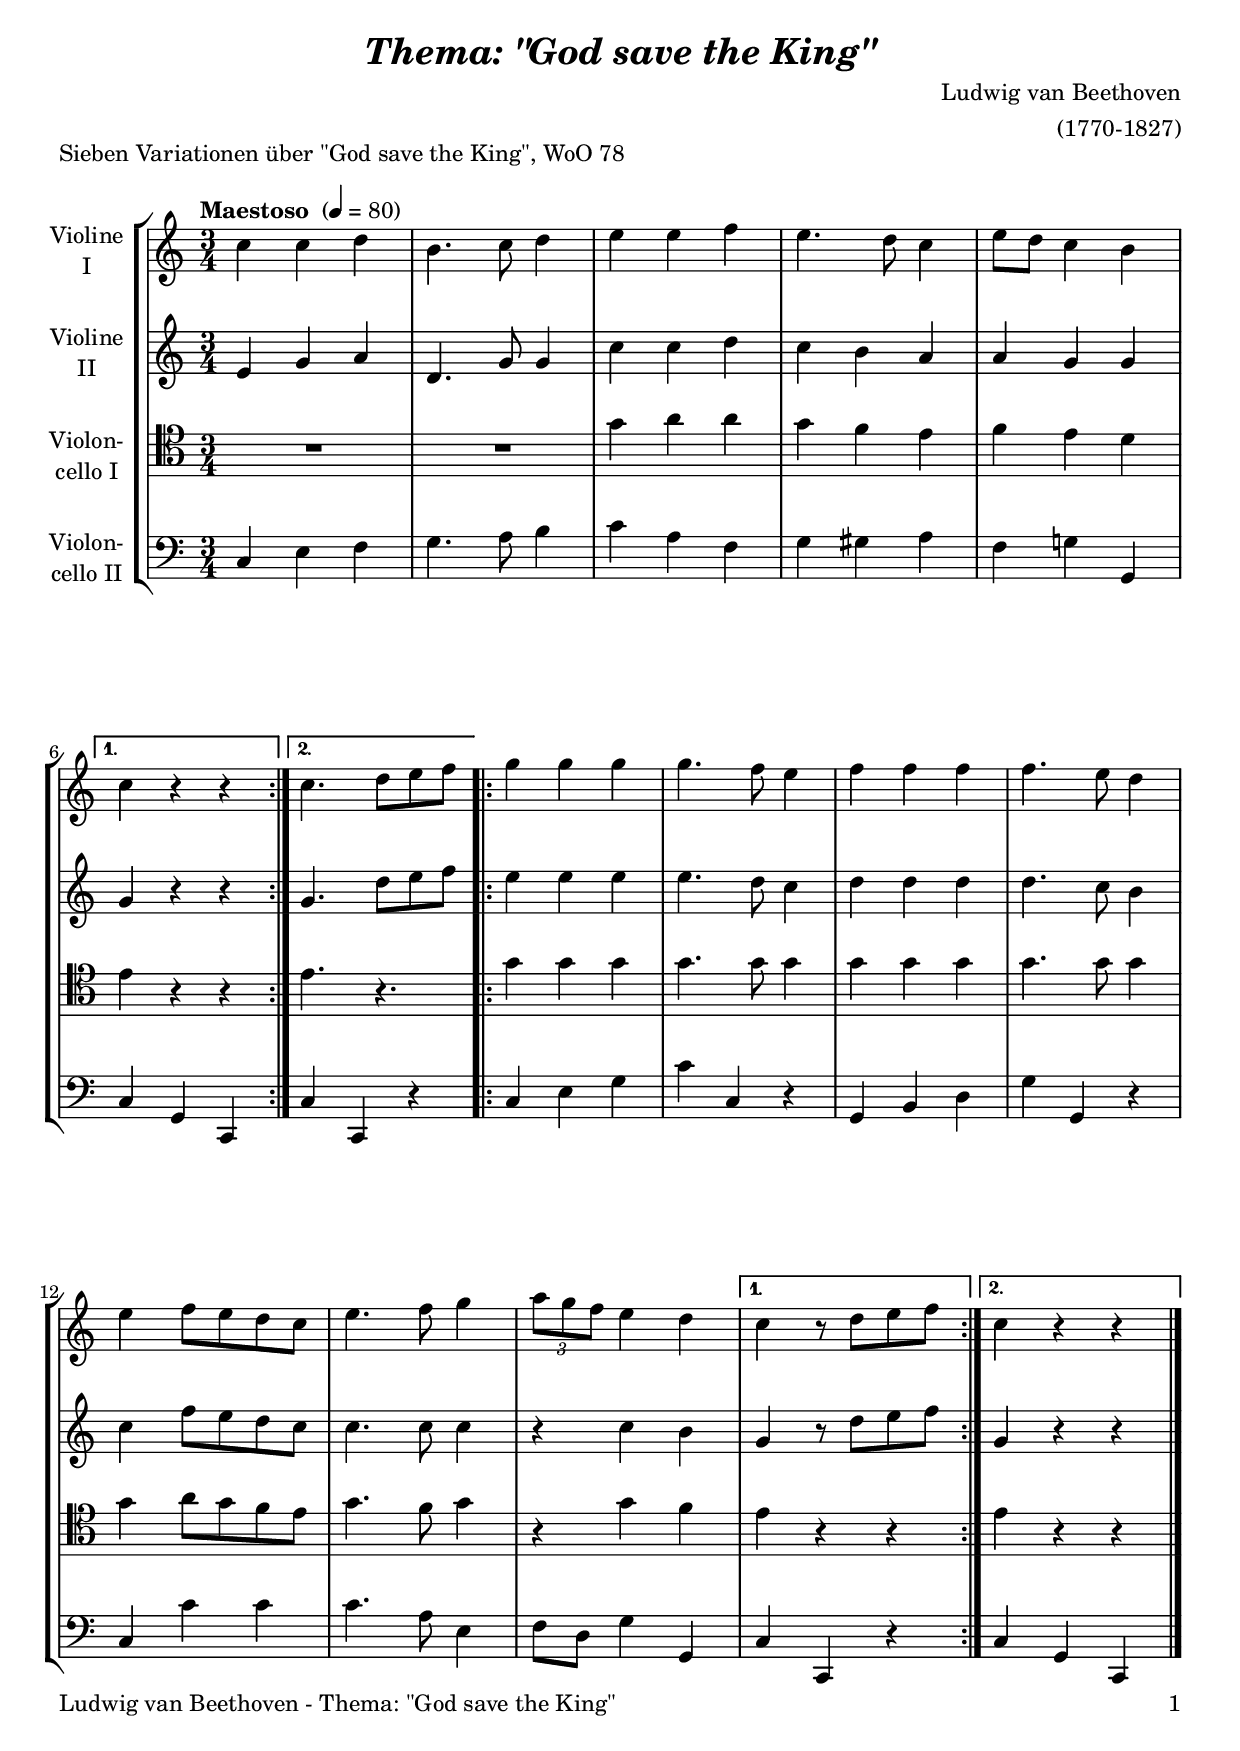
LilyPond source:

\version "2.22.0"
\include "deutsch.ly"
  
#(set-global-staff-size 20)

\header {
  title     = \markup \bold \italic "Thema: \"God save the King\""
  composer  = "Ludwig van Beethoven"
  arranger  = "(1770-1827)"
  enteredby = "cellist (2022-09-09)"
  piece     = "Sieben Variationen über \"God save the King\", WoO 78"
}

voiceconsts = {
  \key c \major
  \time 3/4
  \clef "treble"
%  \numericTimeSignature
  \compressEmptyMeasures
  % Set default beaming for all staves
%  \set Timing.beamExceptions = #'()
%  \set Timing.baseMoment     = #(ly:make-moment 1 4)
%  \set Timing.beatStructure  = #'(1 1 1)
  \tempo "Maestoso " 4=80
}

mifl = "flute"
mivl = "violin"
miba = "cello"
mipz = "pizzicato strings"
milo = "harpsichord"

atem = \mark \markup \box "a tempo"
rit  = \mark \markup \box "rit."

\include "v1.ily"
vb = \relative c' {
  \voiceconsts

  \repeat volta 2 {
    e4 g a
    d,4. g8 g4
    c c d
    c h a
    a g g
  }
  \alternative {
    { g r r }
    { g4. d'8 e f }
  }

  \repeat volta 2 {
    e4 e e
    e4. d8 c4
    d d d
    d4. c8 h4
    c f8 e d c
    c4. c8 c4
    r c h
  }
  \alternative {
    { g r8 d' e f }
    { g,4 r r }
  } \bar "|."
} 

vc = \relative c'' {
  \voiceconsts
  \clef "tenor"
  
  \repeat volta 2 {
    R2.*2
    g4 a a
    g f e
    f e d
  }
  \alternative {
    { e r r}
    { e4. r }
  }

  \repeat volta 2 {
    g4 g g
    g4. g8 g4
    g g g
    g4. g8 g4
    g a8 g f e
    g4. f8 g4
    r g f
  }
  \alternative {
    { e r r }
    { e r r }
  } \bar "|."
} 

vd = \relative c {
  \voiceconsts
  \clef "bass"
  
  \repeat volta 2 {
    c4 e f
    g4. a8 h4
    c a f
    g gis a
    f g! g,
  }
  \alternative {
    { c g c, }
    { c' c, r }
  }

  \repeat volta 2 {
    c' e g
    c c, r
    g h d
    g g, r
    c c' c
    c4. a8 e4
    f8 d g4 g,
  }
  \alternative {
    { c c, r }
    { c' g c, }
  } \bar "|."
} 


music = \new StaffGroup <<
      \new Staff {
	\set Staff.midiInstrument = \mivl
	\set Staff.instrumentName = \markup \center-column { "Violine" "I" }
	\transpose c c { \va }
      }

      \new Staff {
	\set Staff.midiInstrument = \mivl
	\set Staff.instrumentName = \markup \center-column { "Violine" "II" }
	\transpose c c { \vb }
      }

      \new Staff {
	\set Staff.midiInstrument = \miba
	\set Staff.instrumentName = \markup \center-column { "Violon-" "cello I" }
	\transpose c c { \vc }
      }

      \new Staff {
	\set Staff.midiInstrument = \miba
	\set Staff.instrumentName = \markup \center-column { "Violon-" "cello II" }
	\transpose c c { \vd }
      }
>>
\book {
   \paper {
    print-page-number = ##t
    print-first-page-number = ##t
    ragged-last-bottom = ##f
    oddHeaderMarkup = \markup \null
    evenHeaderMarkup = \markup \null
    oddFooterMarkup = \markup {
      \fill-line {
        \on-the-fly #print-page-number-check-first
        "Ludwig van Beethoven - Thema: \"God save the King\"" \fromproperty #'page:page-number-string
      }
    }
    evenFooterMarkup = \oddFooterMarkup
  } \score {
    \music
    \layout {}
  }

  \score {
    \unfoldRepeats \music

    \midi {
      \context {
        \Score
      }
    }
  }
}